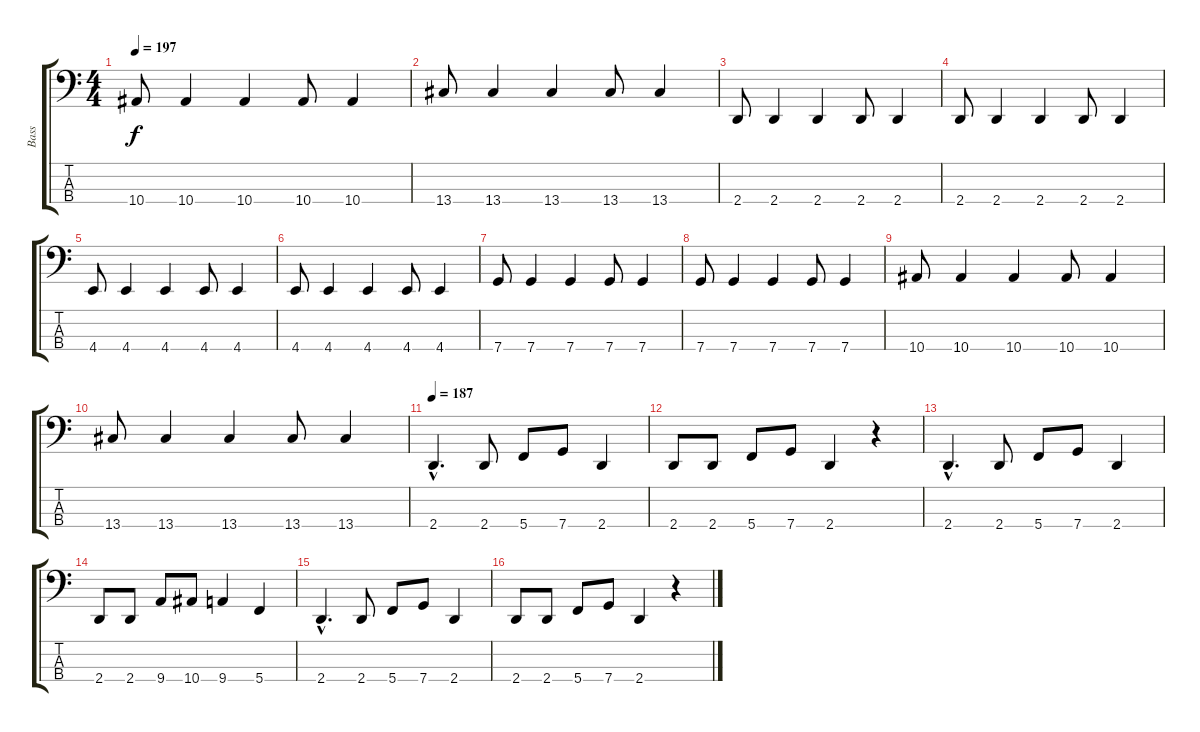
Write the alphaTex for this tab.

\track ("Bass" "Bass") {instrument electricbasspick}
\staff {score tabs}
\tuning (F2 C2 G1 C1) {hide}
\ts (4 4)
\tempo 197
\clef f4
\ks c
10.4.8{dy f} 10.4.4 10.4.4 10.4.8 10.4.4 |
13.4.8 13.4.4 13.4.4 13.4.8 13.4.4 |
2.4.8 2.4.4 2.4.4 2.4.8 2.4.4 |
2.4.8 2.4.4 2.4.4 2.4.8 2.4.4 |
4.4.8 4.4.4 4.4.4 4.4.8 4.4.4 |
4.4.8 4.4.4 4.4.4 4.4.8 4.4.4 |
7.4.8 7.4.4 7.4.4 7.4.8 7.4.4 |
7.4.8 7.4.4 7.4.4 7.4.8 7.4.4 |
10.4.8 10.4.4 10.4.4 10.4.8 10.4.4 |
13.4.8 13.4.4 13.4.4 13.4.8 13.4.4 |
\tempo 187
2.4{hac}.4{d} 2.4.8 5.4.8 7.4.8 2.4.4 |
2.4.8 2.4.8 5.4.8 7.4.8 2.4.4 r.4 |
2.4{hac}.4{d} 2.4.8 5.4.8 7.4.8 2.4.4 |
2.4.8 2.4.8 9.4.8 10.4.8 9.4.4 5.4.4 |
2.4{hac}.4{d} 2.4.8 5.4.8 7.4.8 2.4.4 |
2.4.8 2.4.8 5.4.8 7.4.8 2.4.4 r.4
